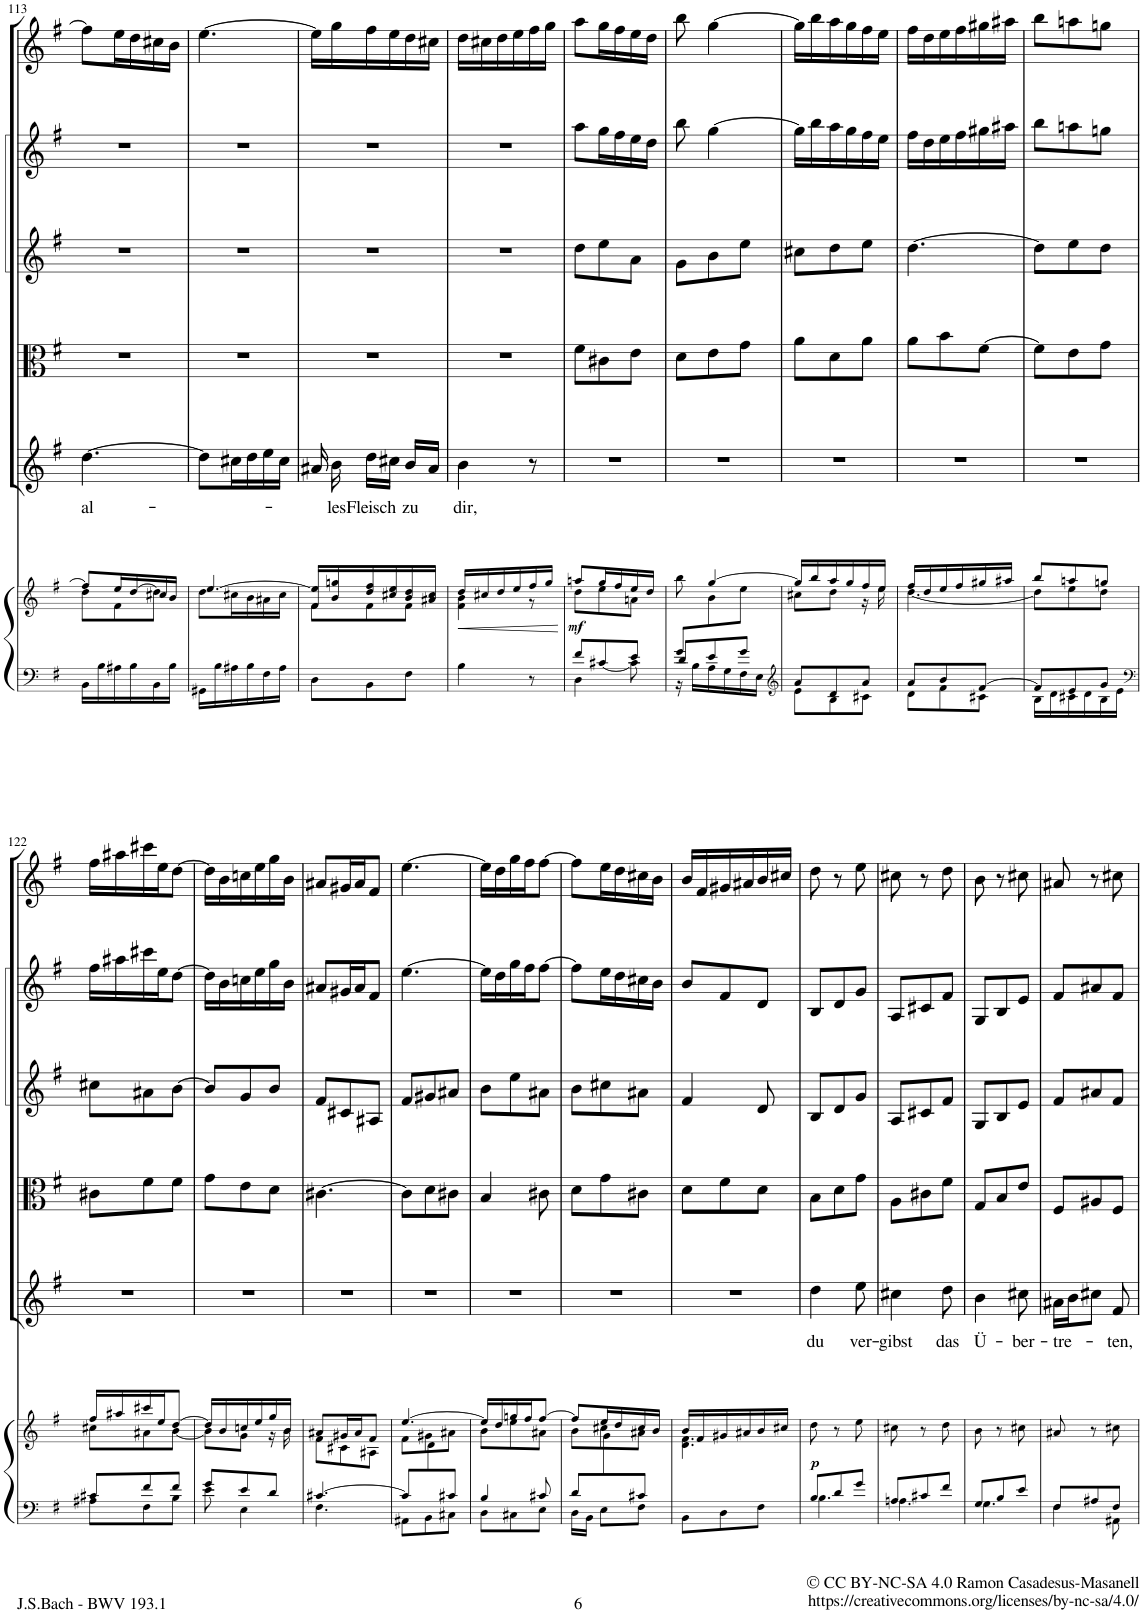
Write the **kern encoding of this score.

**kern	**kern	**dynam	**kern	**text	**kern	**kern	**kern	**kern
*part6	*part6	*part6	*part5	*part5	*part4	*part3	*part2	*part1
*staff7	*staff6	*staff6/7	*staff5	*staff5	*staff4	*staff3	*staff2	*staff1
*I"Piano reduction	*	*	*I"Soprano	*	*I"Viola	*I"Violino II	*I"Violino I	*I"Oboe I
*I'Pno	*	*	*	*	*I'Vla	*I'Vln	*I'Vln	*I'Ob
!!LO:PB:g=z
*clefF4	*clefG2	*	*clefG2	*	*clefC3	*clefG2	*clefG2	*clefG2
*k[f#]	*k[f#]	*	*k[f#]	*	*k[f#]	*k[f#]	*k[f#]	*k[f#]
*M3/8	*M3/8	*	*M3/8	*	*M3/8	*M3/8	*M3/8	*M3/8
=113	=113	=113	=113	=113	=113	=113	=113	=113
*	*^	*	*	*	*	*	*	*
!	!	!	!	!	!LO:LY:b	!	!	!	!
16BB\LL	8ff#/L]	8dd\L	.	[4.dd\	al-	4.r	4.r	4.r	8ff#\L]
16B\	.	.	.	.	.	.	.	.	.
16A#X\	16ee/L	8f#\	.	.	.	.	.	.	16ee\L
16B\	[16dd/	.	.	.	.	.	.	.	16dd\
16BB\	16cc#X/	8dd\J]	.	.	.	.	.	.	16cc#X\
16B\JJ	16b/JJ	.	.	.	.	.	.	.	16b\JJ
=114	=114	=114	=114	=114	=114	=114	=114	=114	=114
16GG#X\LL	[4.ee/	8dd\L	.	8dd\L]	.	4.r	4.r	4.r	[4.ee\
16B\	.	.	.	.	.	.	.	.	.
16A#X\	.	16cc#X\L	.	16cc#X\L	.	.	.	.	.
16B\	.	16b\	.	16dd\	.	.	.	.	.
16F#\	.	16a#X\	.	16ee\	.	.	.	.	.
16A#\JJ	.	16cc#\JJ	.	16cc#\JJ	.	.	.	.	.
=115	=115	=115	=115	=115	=115	=115	=115	=115	=115
8D\L	16f#/ 16ee/]LL	8f#\L	.	16a#X/	.	4.r	4.r	4.r	16ee\LL]
!	!	!	!	!	!LO:LY:b	!	!	!	!
.	16b/ 16ggn/	.	.	16b\	-les	.	.	.	16gg\
!	!	!	!	!	!LO:LY:b	!	!	!	!
8BB\	16dd/ 16ff#/	8f#\	.	16dd\LL	Fleisch	.	.	.	16ff#\
.	16cc#X/ 16ee/	.	.	16cc#X\JJ	.	.	.	.	16ee\
!	!	!	!	!	!LO:LY:b	!	!	!	!
8F#\J	16b/ 16dd/	8f#\J	.	16b/LL	zu	.	.	.	16dd\
.	16a#X/ 16cc#/JJ	.	.	16a#/JJ	.	.	.	.	16cc#X\JJ
=116	=116	=116	=116	=116	=116	=116	=116	=116	=116
!	!	!	!LO:HP:b	!	!LO:LY:b	!	!	!	!
4B\	16dd/LL	4f#\ 4b\	<	4b\	dir,	4.r	4.r	4.r	16dd\LL
.	16cc#X/	.	.	.	.	.	.	.	16cc#X\
.	16dd/	.	.	.	.	.	.	.	16dd\
.	16ee/	.	.	.	.	.	.	.	16ee\
8r	16ff#/	8r	.	8r	.	.	.	.	16ff#\
.	16gg/JJ	.	.	.	.	.	.	.	16gg\JJ
*	*v	*v	*	*	*	*	*	*	*
.	.	[	.	.	.	.	.	.
=117	=117	=117	=117	=117	=117	=117	=117	=117
*^	*^	*	*	*	*	*	*	*
!	!	!	!	!LO:DY:b	!	!	!	!	!	!
8f#/L	4D\	8aan/L	8dd\L	mf	4.r	.	8f#\L	8dd\L	8aa\L	8aa\L
[<8c#X/	.	16gg/L	8ee\	.	.	.	8c#X\	8ee\	16gg\L	16gg\L
.	.	16ff#/	.	.	.	.	.	.	16ff#\	16ff#\
8e/J	8c#\]	16ee/	8an\J	.	.	.	8e\J	8a\J	16ee\	16ee\
.	.	16dd/JJ	.	.	.	.	.	.	16dd\JJ	16dd\JJ
=118	=118	=118	=118	=118	=118	=118	=118	=118	=118	=118
*	*^	*	*	*	*	*	*	*	*	*
8g/L	8d/L	16r	8bb\	8ryy	.	4.r	.	8d\L	8g\L	8bb\	8bb\
.	.	16B\LL	.	.	.	.	.	.	.	.	.
4ryy	8e/	16A\	[4gg/	8b\	.	.	.	8e\	8b\	[4gg\	[4gg\
.	.	16G\	.	.	.	.	.	.	.	.	.
.	8g/J	16F#\	.	8ee\J	.	.	.	8g\J	8ee\J	.	.
.	.	16E\JJ	.	.	.	.	.	.	.	.	.
*v	*v	*v	*	*	*	*	*	*	*	*	*
=119	=119	=119	=119	=119	=119	=119	=119	=119	=119
*clefG2	*	*	*	*	*	*	*	*	*
*^	*	*	*	*	*	*	*	*	*
8a/L	8e\L	16gg/LL]	8cc#X\L	.	4.r	.	8a\L	8cc#X\L	16gg\LL]	16gg\LL]
.	.	16bb/	.	.	.	.	.	.	16bb\	16bb\
8d/	8B\	16aa/	8dd\J	.	.	.	8d\	8dd\	16aa\	16aa\
.	.	16gg/	.	.	.	.	.	.	16gg\	16gg\
8a/J	8c#X\J	16ff#/	16r	.	.	.	8a\J	8ee\J	16ff#\	16ff#\
.	.	16ee/JJ	16ee\	.	.	.	.	.	16ee\JJ	16ee\JJ
=120	=120	=120	=120	=120	=120	=120	=120	=120	=120	=120
8a/L	8d\L	16ff#/LL	[4.dd\	.	4.r	.	8a\L	[4.dd\	16ff#\LL	16ff#\LL
.	.	16dd/	.	.	.	.	.	.	16dd\	16dd\
8b/	8f#\	16ee/	.	.	.	.	8b\	.	16ee\	16ee\
.	.	16ff#/	.	.	.	.	.	.	16ff#\	16ff#\
[8f#/J	8c#X\J	16gg#X/	.	.	.	.	[8f#\J	.	16gg#X\	16gg#X\
.	.	16aa#X/JJ	.	.	.	.	.	.	16aa#X\JJ	16aa#X\JJ
=121	=121	=121	=121	=121	=121	=121	=121	=121	=121	=121
8f#/L]	16B\LL	8bb/L	8dd\L]	.	4.r	.	8f#\L]	8dd\L]	8bb\L	8bb\L
.	16d\	.	.	.	.	.	.	.	.	.
8e/	16c#X\	8aan/	8ee\	.	.	.	8e\	8ee\	8aan\	8aan\
.	16d\	.	.	.	.	.	.	.	.	.
8g/J	16B\	8ggn/J	8dd\J	.	.	.	8g\J	8dd\J	8ggn\J	8ggn\J
.	16e\JJ	.	.	.	.	.	.	.	.	.
!!LO:LB:g=z
=122	=122	=122	=122	=122	=122	=122	=122	=122	=122	=122
*clefF4	*	*	*	*	*	*	*	*	*	*
8c#X/L	8A#X\L	16ff#/LL	8cc#X\L	.	4.r	.	8c#X\L	8cc#X\L	16ff#\LL	16ff#\LL
.	.	16aa#X/	.	.	.	.	.	.	16aa#X\	16aa#X\
8f#/	8F#\	16ccc#X/	8a#X\	.	.	.	8f#\	8a#X\	16ccc#X\	16ccc#X\
.	.	16ee/J	.	.	.	.	.	.	16ee\J	16ee\J
8f#/J	8B\J	[8dd/J	[8b\J	.	.	.	8f#\J	[8b\J	[8dd\J	[8dd\J
=123	=123	=123	=123	=123	=123	=123	=123	=123	=123	=123
8g/L	8e\	16dd/LL]	8b\L]	.	4.r	.	8g\L	8b/L]	16dd\LL]	16dd\LL]
.	.	16b/	.	.	.	.	.	.	16b\	16b\
8e/	4E\	16ccn/	8g\J	.	.	.	8e\	8g/	16ccn\	16ccn\
.	.	16ee/	.	.	.	.	.	.	16ee\	16ee\
8d/J	.	16gg/	16r	.	.	.	8d\J	8b/J	16gg\	16gg\
.	.	16b/JJ	16b\	.	.	.	.	.	16b\JJ	16b\JJ
=124	=124	=124	=124	=124	=124	=124	=124	=124	=124	=124
[4.c#X/	4.F#\	8a#X/L	8f#\L	.	4.r	.	[4.c#X\	8f#/L	8a#X/L	8a#X/L
.	.	16g#X/L	8c#X\	.	.	.	.	8c#X/	16g#X/L	16g#X/L
.	.	16a#/J	.	.	.	.	.	.	16a#/J	16a#/J
.	.	8f#/J	8A#X\J	.	.	.	.	8A#X/J	8f#/J	8f#/J
=125	=125	=125	=125	=125	=125	=125	=125	=125	=125	=125
*	*	*	*^	*	*	*	*	*	*	*
8c#/L]	8AA#X\L	[4.ee/	8f#\L	8ryy	.	4.r	.	8c#\L]	8f#/L	[4.ee\	[4.ee\
8ryy	8BB\	.	8g#X\	8d\	.	.	.	8d\	8g#X/	.	.
8c#X/J	8C#X\J	.	8a#X\J	8ryy	.	.	.	8c#X\J	8a#X/J	.	.
*	*	*	*v	*v	*	*	*	*	*	*	*
=126	=126	=126	=126	=126	=126	=126	=126	=126	=126	=126
4B/	8D\L	16ee/LL]	8b\L	.	4.r	.	4B/	8b\L	16ee\LL]	16ee\LL]
.	.	16dd/	.	.	.	.	.	.	16dd\	16dd\
.	8C#X\	16ggn/	8ee\	.	.	.	.	8ee\	16gg\	16gg\
.	.	16ff#/J	.	.	.	.	.	.	16ff#\J	16ff#\J
8c#X/	8E\J	[8ff#/J	8a#X\J	.	.	.	8c#X\	8a#X\J	[8ff#\J	[8ff#\J
=127	=127	=127	=127	=127	=127	=127	=127	=127	=127	=127
*	*	*	*^	*	*	*	*	*	*	*
8d/L	16D\LL	8ff#/L]	8b\L	8ryy	.	4.r	.	8d\L	8b\L	8ff#\L]	8ff#\L]
.	16BB\JJ	.	.	.	.	.	.	.	.	.	.
8ryy	8E\L	16ee/L	8cc#X\	8g\	.	.	.	8g\	8cc#X\	16ee\L	16ee\L
.	.	16dd/	.	.	.	.	.	.	.	16dd\	16dd\
8c#X/J	8F#\J	16cc#/	8a#X\J	8ryy	.	.	.	8c#X\J	8a#X\J	16cc#X\	16cc#X\
.	.	16b/JJ	.	.	.	.	.	.	.	16b\JJ	16b\JJ
*v	*v	*	*	*	*	*	*	*	*	*	*
*	*	*v	*v	*	*	*	*	*	*	*
=128	=128	=128	=128	=128	=128	=128	=128	=128	=128
8BB\L	16b/LL	4.d\ 4.f#\	.	4.r	.	8d\L	4f#/	8b/L	16b/LL
.	16f#/	.	.	.	.	.	.	.	16f#/
8D\	16g#X/	.	.	.	.	8f#\	.	8f#/	16g#X/
.	16a#X/	.	.	.	.	.	.	.	16a#X/
8F#\J	16b/	.	.	.	.	8d\J	8d/	8d/J	16b/
.	16cc#X/JJ	.	.	.	.	.	.	.	16cc#X/JJ
*	*v	*v	*	*	*	*	*	*	*
=129	=129	=129	=129	=129	=129	=129	=129	=129
*^	*	*	*	*	*	*	*	*
!	!	!	!LO:DY:b	!	!LO:LY:b	!	!	!	!
8B/L	4.B\	8dd\	p	4dd\	du	8B\L	8B/L	8B/L	8dd\
8d/	.	8r	.	.	.	8d\	8d/	8d/	8r
!	!	!	!	!	!LO:LY:b	!	!	!	!
8g/J	.	8ee\	.	8ee\	ver-	8g\J	8g/J	8g/J	8ee\
=130	=130	=130	=130	=130	=130	=130	=130	=130	=130
!	!	!	!	!	!LO:LY:b	!	!	!	!
8An/L	4.A\	8cc#X\	.	4cc#X\	-gibst	8A\L	8A/L	8A/L	8cc#X\
8c#X/	.	8r	.	.	.	8c#X\	8c#X/	8c#X/	8r
!	!	!	!	!	!LO:LY:b	!	!	!	!
8f#/J	.	8dd\	.	8dd\	das	8f#\J	8f#/J	8f#/J	8dd\
=131	=131	=131	=131	=131	=131	=131	=131	=131	=131
!	!	!	!	!	!LO:LY:b	!	!	!	!
8G/L	4.G\	8b\	.	4b\	Ü-	8G/L	8G/L	8G/L	8b\
8B/	.	8r	.	.	.	8B/	8B/	8B/	8r
!	!	!	!	!	!LO:LY:b	!	!	!	!
8e/J	.	8cc#X\	.	8cc#X\	-ber-	8e/J	8e/J	8e/J	8cc#X\
=132	=132	=132	=132	=132	=132	=132	=132	=132	=132
!	!	!	!	!	!LO:LY:b	!	!	!	!
8F#/L	4F#\	8a#X/	.	16a#X\LL	-tre-	8F#/L	8f#/L	8f#/L	8a#X/
.	.	.	.	16b\J	.	.	.	.	.
8A#X/	.	8r	.	8cc#X\J	.	8A#X/	8a#X/	8a#X/	8r
!	!	!	!	!	!LO:LY:b	!	!	!	!
8F#/J	8AA#X\	8cc#X\	.	8f#/	-ten,	8F#/J	8f#/J	8f#/J	8cc#X\
*v	*v	*	*	*	*	*	*	*	*
=	=	=	=	=	=	=	=	=
*-	*-	*-	*-	*-	*-	*-	*-	*-
